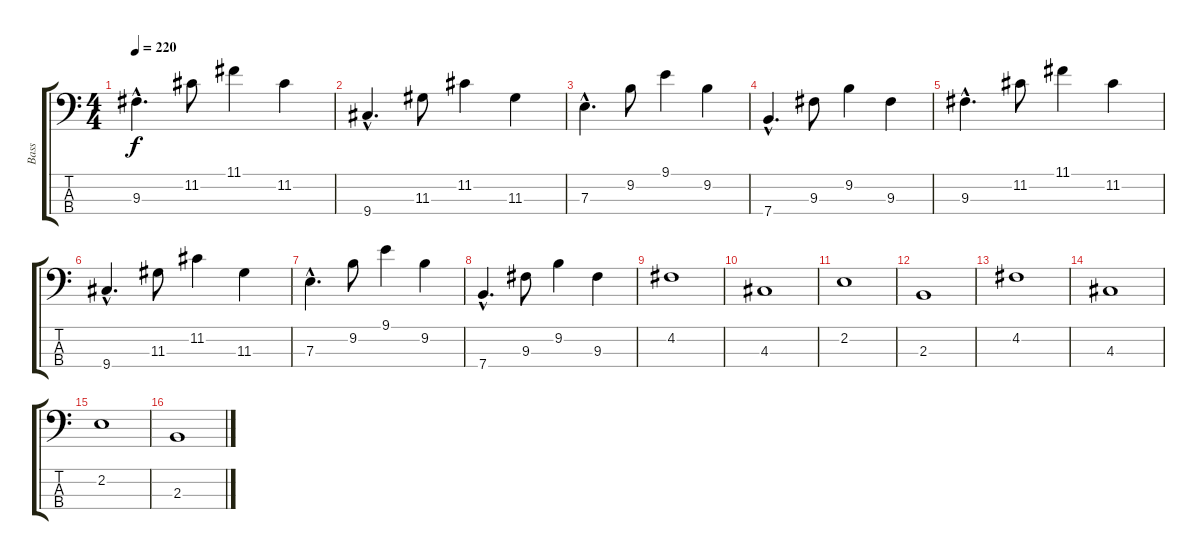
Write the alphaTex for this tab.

\track ("Bass" "Bass") {instrument electricbassfinger}
\staff {score tabs}
\tuning (G2 D2 A1 E1) {hide}
\ts (4 4)
\tempo 220
\clef f4
\ks c
9.3{hac}.4{d dy f} 11.2.8 11.1.4 11.2.4 |
9.4{hac}.4{d} 11.3.8 11.2.4 11.3.4 |
7.3{hac}.4{d} 9.2.8 9.1.4 9.2.4 |
7.4{hac}.4{d} 9.3.8 9.2.4 9.3.4 |
9.3{hac}.4{d} 11.2.8 11.1.4 11.2.4 |
9.4{hac}.4{d} 11.3.8 11.2.4 11.3.4 |
7.3{hac}.4{d} 9.2.8 9.1.4 9.2.4 |
7.4{hac}.4{d} 9.3.8 9.2.4 9.3.4 |
4.2.1 |
4.3.1 |
2.2.1 |
2.3.1 |
4.2.1 |
4.3.1 |
2.2.1 |
2.3.1
